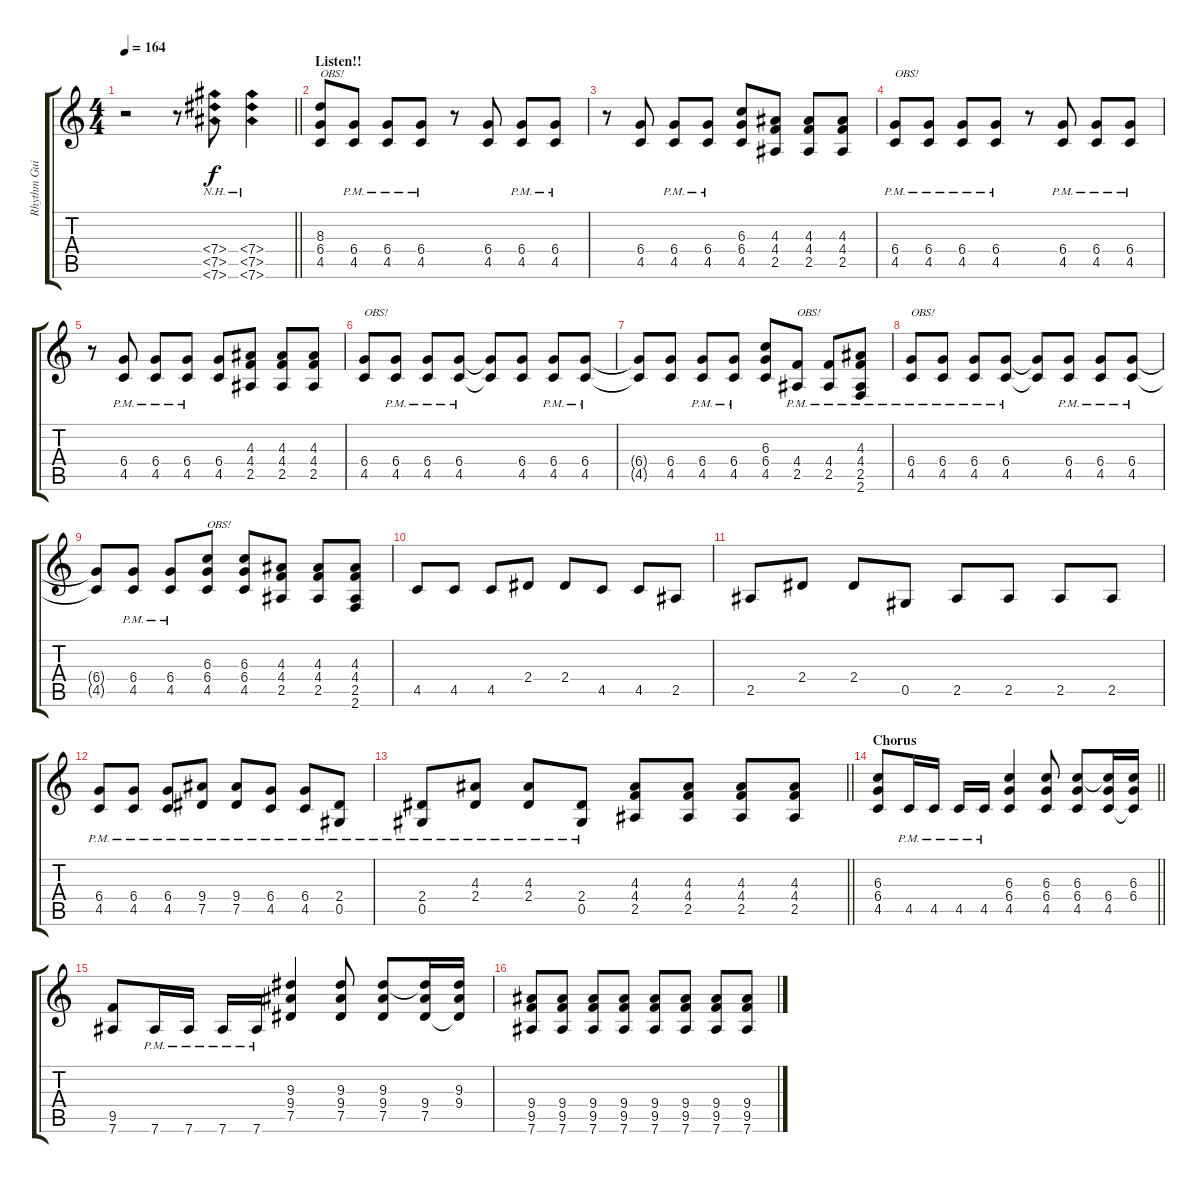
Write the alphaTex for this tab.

\track ("Rhythm Guitar - Daniel Coddaire" "Rhythm Gui") {instrument distortionguitar}
\staff {score tabs}
\tuning (Eb4 Bb3 Gb3 Db3 Ab2 Eb2) {hide}
\ts (4 4)
\tempo 164
\clef g2
\barLineRight lightlight
\ks c
r.2{dy f} r.8 (7.4{nh} 7.5{nh} 7.6{nh}).8 (7.4{nh} 7.5{nh} 7.6{nh}).4 |
\section ("" "Listen!!")
(8.3 6.4 4.5).8{txt "OBS!"} (6.4{pm} 4.5{pm}).8 (6.4{pm} 4.5{pm}).8 (6.4{pm} 4.5{pm}).8 r.8 (6.4 4.5).8 (6.4{pm} 4.5{pm}).8 (6.4{pm} 4.5{pm}).8 |
r.8 (6.4 4.5).8 (6.4{pm} 4.5{pm}).8 (6.4{pm} 4.5{pm}).8 (6.3 6.4 4.5).8 (4.3 4.4 2.5).8 (4.3 4.4 2.5).8 (4.3 4.4 2.5).8 |
(6.4{pm} 4.5{pm}).8{txt "OBS!"} (6.4{pm} 4.5{pm}).8 (6.4{pm} 4.5{pm}).8 (6.4{pm} 4.5{pm}).8 r.8 (6.4{pm} 4.5{pm}).8 (6.4{pm} 4.5{pm}).8 (6.4{pm} 4.5{pm}).8 |
r.8 (6.4{pm} 4.5{pm}).8 (6.4{pm} 4.5{pm}).8 (6.4{pm} 4.5{pm}).8 (6.4 4.5).8 (4.3 4.4 2.5).8 (4.3 4.4 2.5).8 (4.3 4.4 2.5).8 |
(6.4 4.5).8{txt "OBS!"} (6.4{pm} 4.5{pm}).8 (6.4{pm} 4.5{pm}).8 (6.4{pm} 4.5{pm}).8 (6.4{t} 4.5{t}).8 (6.4 4.5).8 (6.4{pm} 4.5{pm}).8 (6.4{pm} 4.5{pm}).8 |
(6.4{t} 4.5{t}).8 (6.4 4.5).8 (6.4{pm} 4.5{pm}).8 (6.4{pm} 4.5{pm}).8 (6.3 6.4 4.5).8 (4.4{pm} 2.5{pm}).8{txt "OBS!"} (4.4{pm} 2.5{pm}).8 (4.3{pm} 4.4{pm} 2.5{pm} 2.6{pm}).8 |
(6.4{pm} 4.5{pm}).8{txt "OBS!"} (6.4{pm} 4.5{pm}).8 (6.4{pm} 4.5{pm}).8 (6.4{pm} 4.5{pm}).8 (6.4{t} 4.5{t}).8 (6.4{pm} 4.5{pm}).8 (6.4{pm} 4.5{pm}).8 (6.4{pm} 4.5{pm}).8 |
(6.4{t} 4.5{t}).8 (6.4{pm} 4.5{pm}).8 (6.4{pm} 4.5{pm}).8 (6.3 6.4 4.5).8{txt "OBS!"} (6.3 6.4 4.5).8 (4.3 4.4 2.5).8 (4.3 4.4 2.5).8 (4.3 4.4 2.5 2.6).8 |
4.5.8 4.5.8 4.5.8 2.4.8 2.4.8 4.5.8 4.5.8 2.5.8 |
2.5.8 2.4.8 2.4.8 0.5.8 2.5.8 2.5.8 2.5.8 2.5.8 |
(6.4{pm} 4.5{pm}).8 (6.4{pm} 4.5{pm}).8 (6.4{pm} 4.5{pm}).8 (9.4{pm} 7.5{pm}).8 (9.4{pm} 7.5{pm}).8 (6.4{pm} 4.5{pm}).8 (6.4{pm} 4.5{pm}).8 (2.4{pm} 0.5{pm}).8 |
\barLineRight lightlight
(2.4{pm} 0.5{pm}).8 (4.3{pm} 2.4{pm}).8 (4.3{pm} 2.4{pm}).8 (2.4{pm} 0.5{pm}).8 (4.3 4.4 2.5).8 (4.3 4.4 2.5).8 (4.3 4.4 2.5).8 (4.3 4.4 2.5).8 |
\section ("" "Chorus")
\barLineRight lightlight
(6.3 6.4 4.5).8 4.5{pm}.16 4.5{pm}.16 4.5{pm}.16 4.5{pm}.16 (6.3 6.4 4.5).4 (6.3 6.4 4.5).8 (6.3 6.4 4.5).8 (6.3{t} 6.4 4.5).16 (6.3 6.4 4.5{t}).16 |
(9.5 7.6).8 7.6{pm}.16 7.6{pm}.16 7.6{pm}.16 7.6{pm}.16 (9.3 9.4 7.5).4 (9.3 9.4 7.5).8 (9.3 9.4 7.5).8 (9.3{t} 9.4 7.5).16 (9.3 9.4 7.5{t}).16 |
(9.4 9.5 7.6).8 (9.4 9.5 7.6).8 (9.4 9.5 7.6).8 (9.4 9.5 7.6).8 (9.4 9.5 7.6).8 (9.4 9.5 7.6).8 (9.4 9.5 7.6).8 (9.4 9.5 7.6).8
